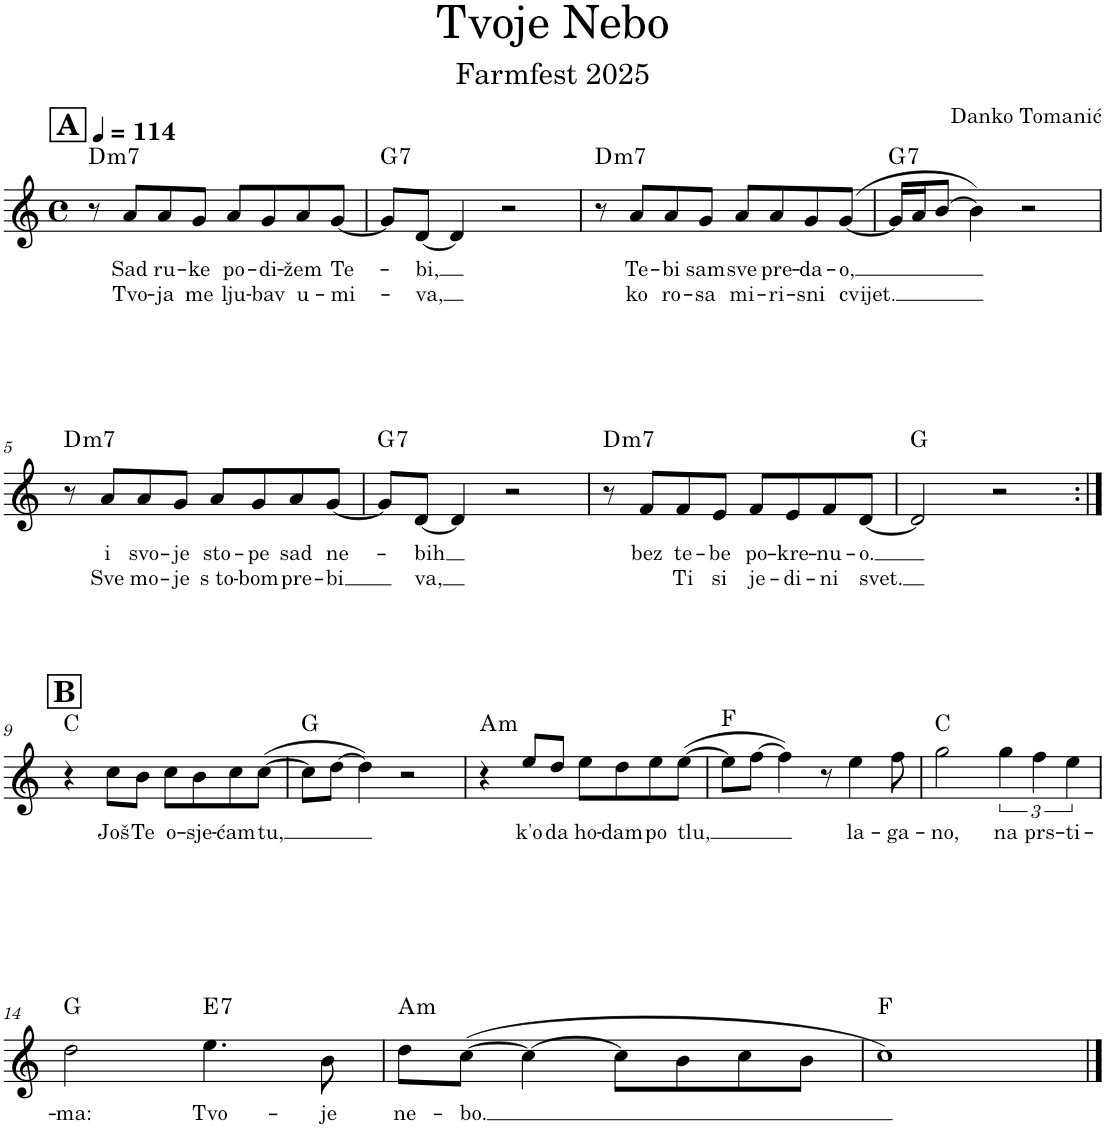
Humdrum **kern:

**kern	**text	**text	**harte
*part1	*part1	*part1	*part1
*staff1	*staff1	*staff1	*
*I"Voice	*	*	*
*I'Vo.	*	*	*
*clefG2	*	*	*
*k[]	*	*	*
*M4/4	*	*	*
*met(c)	*	*	*
*MM114	*	*	*
!!LO:REH:place=s1:a:B:cj:fs=14:t=A
=1	=1	=1	=1
!	!	!	!LO:H:kt=m7
8r	.	.	D:min7
!	!LO:LY:b	!LO:LY:b	!
8a/L	Sad	Tvo-	.
!	!LO:LY:b	!LO:LY:b	!
8a/	ru-	-ja	.
!	!LO:LY:b	!LO:LY:b	!
8g/J	-ke	me	.
!	!LO:LY:b	!LO:LY:b	!
8a/L	po-	lju-	.
!	!LO:LY:b	!LO:LY:b	!
8g/	-di-	-bav	.
!	!LO:LY:b	!LO:LY:b	!
8a/	-žem	u-	.
!	!LO:LY:b	!LO:LY:b	!
[8g/J	Te-	-mi-	.
=2	=2	=2	=2
!	!	!	!LO:H:kt=7
8g/L]	.	.	G:7
!	!LO:LY:b	!LO:LY:b	!
[8d/J	-bi,	-va,	.
4d/]	.	.	.
2r	.	.	.
=3	=3	=3	=3
!	!	!	!LO:H:kt=m7
8r	.	.	D:min7
!	!LO:LY:b	!LO:LY:b	!
8a/L	Te-	ko	.
!	!LO:LY:b	!LO:LY:b	!
8a/	-bi	ro-	.
!	!LO:LY:b	!LO:LY:b	!
8g/J	sam	-sa	.
!	!LO:LY:b	!LO:LY:b	!
8a/L	sve	mi-	.
!	!LO:LY:b	!LO:LY:b	!
8a/	pre-	-ri-	.
!	!LO:LY:b	!LO:LY:b	!
8g/	-da-	-sni	.
!	!LO:LY:b	!LO:LY:b	!
([8g/J	-o,	cvijet.	.
=4	=4	=4	=4
!	!	!	!LO:H:kt=7
16g/LL]	.	.	G:7
16a/J	.	.	.
[8b/J	.	.	.
4b\])	.	.	.
2r	.	.	.
!!LO:LB:g=z
=5	=5	=5	=5
!	!	!	!LO:H:kt=m7
8r	.	.	D:min7
!	!LO:LY:b	!LO:LY:b	!
8a/L	i	Sve	.
!	!LO:LY:b	!LO:LY:b	!
8a/	svo-	mo-	.
!	!LO:LY:b	!LO:LY:b	!
8g/J	-je	-je	.
!	!LO:LY:b	!LO:LY:b	!
8a/L	sto-	s to-	.
!	!LO:LY:b	!LO:LY:b	!
8g/	-pe	-bom	.
!	!LO:LY:b	!LO:LY:b	!
8a/	sad	pre-	.
!	!LO:LY:b	!LO:LY:b	!
[8g/J	ne-	-bi	.
=6	=6	=6	=6
!	!	!	!LO:H:kt=7
8g/L]	.	.	G:7
!	!LO:LY:b	!LO:LY:b	!
[8d/J	-bih	va,	.
4d/]	.	.	.
2r	.	.	.
=7	=7	=7	=7
!	!	!	!LO:H:kt=m7
8r	.	.	D:min7
!	!LO:LY:b	!	!
8f/L	bez	.	.
!	!LO:LY:b	!LO:LY:b	!
8f/	te-	Ti	.
!	!LO:LY:b	!LO:LY:b	!
8e/J	-be	si	.
!	!LO:LY:b	!LO:LY:b	!
8f/L	po-	je-	.
!	!LO:LY:b	!LO:LY:b	!
8e/	-kre-	-di-	.
!	!LO:LY:b	!LO:LY:b	!
8f/	-nu-	-ni	.
!	!LO:LY:b	!LO:LY:b	!
[8d/J	-o.	svet.	.
=8	=8	=8	=8
2d/]	.	.	G:maj
2r	.	.	.
!!LO:LB:g=z
!!LO:REH:place=s1:a:B:cj:fs=14:t=B
=9:|!	=9:|!	=9:|!	=9:|!
4r	.	.	C:maj
!	!LO:LY:b	!	!
8cc\L	Još	.	.
!	!LO:LY:b	!	!
8b\J	Te	.	.
!	!LO:LY:b	!	!
8cc\L	o-	.	.
!	!LO:LY:b	!	!
8b\	-sje-	.	.
!	!LO:LY:b	!	!
8cc\	-ćam	.	.
!	!LO:LY:b	!	!
([8cc\J	tu,	.	.
=10	=10	=10	=10
8cc\L]	.	.	G:maj
[8dd\J	.	.	.
4dd\])	.	.	.
2r	.	.	.
=11	=11	=11	=11
!	!	!	!LO:H:kt=m
4r	.	.	A:min
!	!LO:LY:b	!	!
8ee/L	k'o	.	.
!	!LO:LY:b	!	!
8dd/J	da	.	.
!	!LO:LY:b	!	!
8ee\L	ho-	.	.
!	!LO:LY:b	!	!
8dd\	-dam	.	.
!	!LO:LY:b	!	!
8ee\	po	.	.
!	!LO:LY:b	!	!
([8ee\J	tlu,	.	.
=12	=12	=12	=12
8ee\L]	.	.	F:maj
[8ff\J	.	.	.
4ff\])	.	.	.
8r	.	.	.
!	!LO:LY:b	!	!
4ee\	la-	.	.
!	!LO:LY:b	!	!
8ff\	-ga-	.	.
=13	=13	=13	=13
!	!LO:LY:b	!	!
2gg\	-no,	.	C:maj
!	!LO:LY:b	!	!
6gg\	na	.	.
!	!LO:LY:b	!	!
6ff\	prs-	.	.
!	!LO:LY:b	!	!
6ee\	-ti-	.	.
!!LO:LB:g=z
=14	=14	=14	=14
!	!LO:LY:b	!	!
2dd\	-ma:	.	G:maj
!	!LO:LY:b	!	!LO:H:kt=7
4.ee\	Tvo-	.	E:7
!	!LO:LY:b	!	!
8b\	-je	.	.
=15	=15	=15	=15
!	!LO:LY:b	!	!LO:H:kt=m
8dd\L	ne-	.	A:min
!	!LO:LY:b	!	!
([8cc\J	-bo.	.	.
4cc\_	.	.	.
8cc\L]	.	.	.
8b\	.	.	.
8cc\	.	.	.
8b\J	.	.	.
=16	=16	=16	=16
1cc)	.	.	F:maj
==	==	==	==
*-	*-	*-	*-
